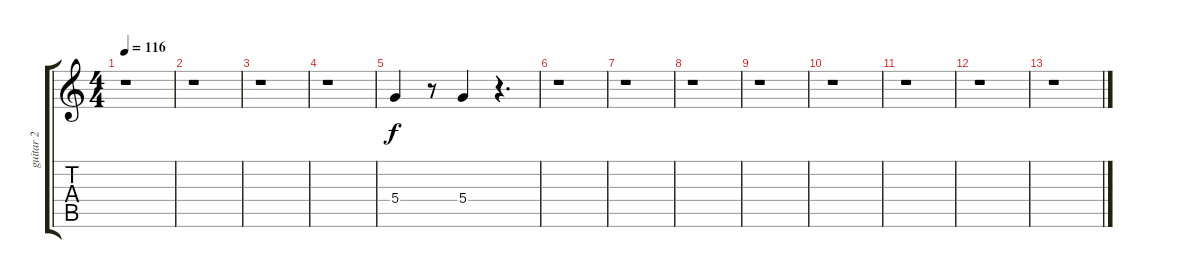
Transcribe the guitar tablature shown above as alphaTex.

\track ("guitar 2" "guitar 2") {instrument overdrivenguitar}
\staff {score tabs}
\tuning (E4 B3 G3 D3 A2 E2) {hide}
\ts (4 4)
\tempo 116
\clef g2
\ks c
r.1{dy f} |
r.1 |
r.1 |
r.1 |
5.4.4 r.8 5.4.4 r.4{d} |
r.1 |
r.1 |
r.1 |
r.1 |
r.1 |
r.1 |
r.1 |
r.1
